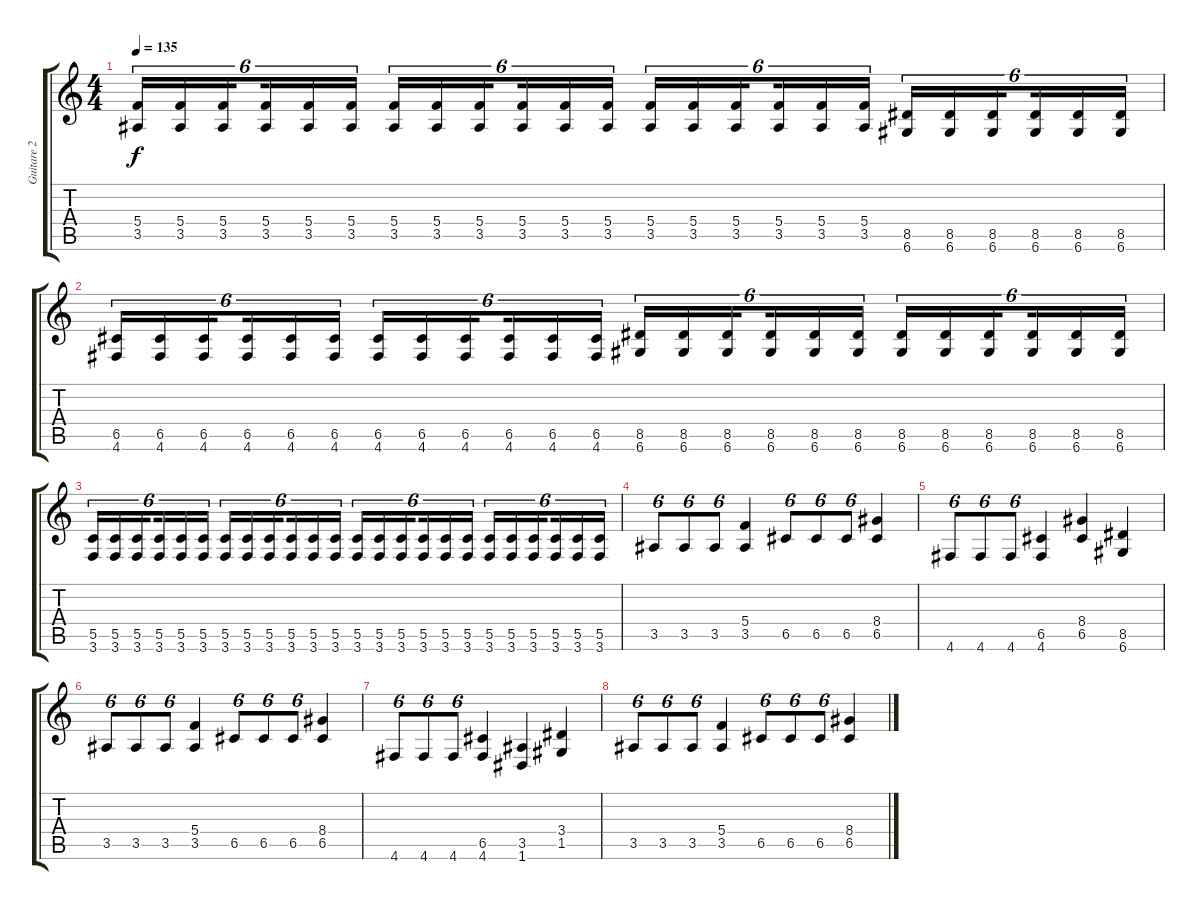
\track ("Guitare 2" "Guitare 2") {instrument distortionguitar}
\staff {score tabs}
\tuning (D4 A3 F3 C3 G2 D2) {hide}
\ts (4 4)
\tempo 135
\clef g2
\ks c
(5.4 3.5).16{tu (6 4) dy f} (5.4 3.5).16{tu (6 4)} (5.4 3.5).16{tu (6 4) beam splitsecondary} (5.4 3.5).16{tu (6 4)} (5.4 3.5).16{tu (6 4)} (5.4 3.5).16{tu (6 4)} (5.4 3.5).16{tu (6 4)} (5.4 3.5).16{tu (6 4)} (5.4 3.5).16{tu (6 4) beam splitsecondary} (5.4 3.5).16{tu (6 4)} (5.4 3.5).16{tu (6 4)} (5.4 3.5).16{tu (6 4)} (5.4 3.5).16{tu (6 4)} (5.4 3.5).16{tu (6 4)} (5.4 3.5).16{tu (6 4) beam splitsecondary} (5.4 3.5).16{tu (6 4)} (5.4 3.5).16{tu (6 4)} (5.4 3.5).16{tu (6 4)} (8.5 6.6).16{tu (6 4)} (8.5 6.6).16{tu (6 4)} (8.5 6.6).16{tu (6 4) beam splitsecondary} (8.5 6.6).16{tu (6 4)} (8.5 6.6).16{tu (6 4)} (8.5 6.6).16{tu (6 4)} |
(6.5 4.6).16{tu (6 4)} (6.5 4.6).16{tu (6 4)} (6.5 4.6).16{tu (6 4) beam splitsecondary} (6.5 4.6).16{tu (6 4)} (6.5 4.6).16{tu (6 4)} (6.5 4.6).16{tu (6 4)} (6.5 4.6).16{tu (6 4)} (6.5 4.6).16{tu (6 4)} (6.5 4.6).16{tu (6 4) beam splitsecondary} (6.5 4.6).16{tu (6 4)} (6.5 4.6).16{tu (6 4)} (6.5 4.6).16{tu (6 4)} (8.5 6.6).16{tu (6 4)} (8.5 6.6).16{tu (6 4)} (8.5 6.6).16{tu (6 4) beam splitsecondary} (8.5 6.6).16{tu (6 4)} (8.5 6.6).16{tu (6 4)} (8.5 6.6).16{tu (6 4)} (8.5 6.6).16{tu (6 4)} (8.5 6.6).16{tu (6 4)} (8.5 6.6).16{tu (6 4) beam splitsecondary} (8.5 6.6).16{tu (6 4)} (8.5 6.6).16{tu (6 4)} (8.5 6.6).16{tu (6 4)} |
(5.5 3.6).16{tu (6 4)} (5.5 3.6).16{tu (6 4)} (5.5 3.6).16{tu (6 4) beam splitsecondary} (5.5 3.6).16{tu (6 4)} (5.5 3.6).16{tu (6 4)} (5.5 3.6).16{tu (6 4)} (5.5 3.6).16{tu (6 4)} (5.5 3.6).16{tu (6 4)} (5.5 3.6).16{tu (6 4) beam splitsecondary} (5.5 3.6).16{tu (6 4)} (5.5 3.6).16{tu (6 4)} (5.5 3.6).16{tu (6 4)} (5.5 3.6).16{tu (6 4)} (5.5 3.6).16{tu (6 4)} (5.5 3.6).16{tu (6 4) beam splitsecondary} (5.5 3.6).16{tu (6 4)} (5.5 3.6).16{tu (6 4)} (5.5 3.6).16{tu (6 4)} (5.5 3.6).16{tu (6 4)} (5.5 3.6).16{tu (6 4)} (5.5 3.6).16{tu (6 4) beam splitsecondary} (5.5 3.6).16{tu (6 4)} (5.5 3.6).16{tu (6 4)} (5.5 3.6).16{tu (6 4)} |
3.5.8{tu (6 4)} 3.5.8{tu (6 4)} 3.5.8{tu (6 4)} (5.4 3.5).4 6.5.8{tu (6 4)} 6.5.8{tu (6 4)} 6.5.8{tu (6 4)} (8.4 6.5).4 |
4.6.8{tu (6 4)} 4.6.8{tu (6 4)} 4.6.8{tu (6 4)} (6.5 4.6).4 (8.4 6.5).4 (8.5 6.6).4 |
3.5.8{tu (6 4)} 3.5.8{tu (6 4)} 3.5.8{tu (6 4)} (5.4 3.5).4 6.5.8{tu (6 4)} 6.5.8{tu (6 4)} 6.5.8{tu (6 4)} (8.4 6.5).4 |
4.6.8{tu (6 4)} 4.6.8{tu (6 4)} 4.6.8{tu (6 4)} (6.5 4.6).4 (3.5 1.6).4 (3.4 1.5).4 |
3.5.8{tu (6 4)} 3.5.8{tu (6 4)} 3.5.8{tu (6 4)} (5.4 3.5).4 6.5.8{tu (6 4)} 6.5.8{tu (6 4)} 6.5.8{tu (6 4)} (8.4 6.5).4
